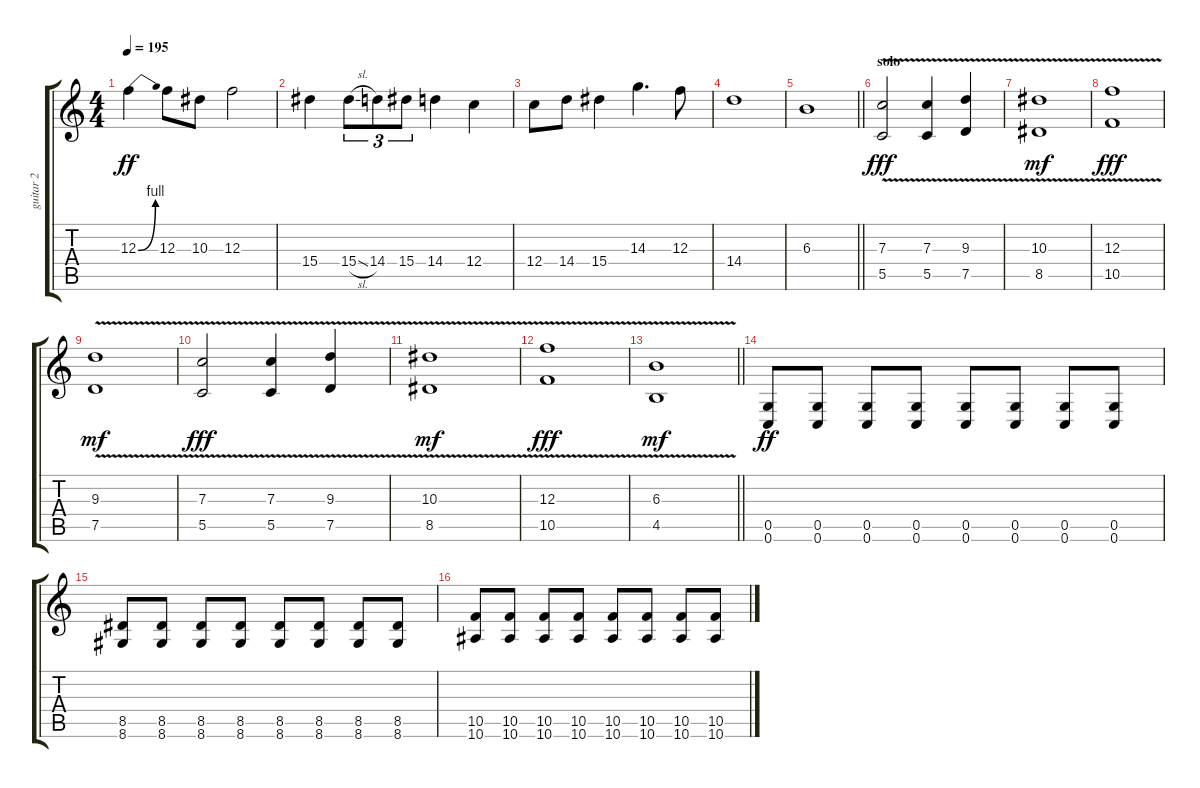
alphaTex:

\track ("guitar 2" "guitar 2") {instrument overdrivenguitar}
\staff {score tabs}
\tuning (D4 A3 F3 C3 G2 C2) {hide}
\ts (4 4)
\tempo 195
\clef g2
\ks c
12.3{be (bend 0 0 60 4)}.4{dy ff} 12.3.8 10.3.8 12.3.2 |
15.4.4 15.4{sl}.8{tu (3 2)} 14.4.8{tu (3 2)} 15.4.8{tu (3 2)} 14.4.4 12.4.4 |
12.4.8 14.4.8 15.4.4 14.3.4{d} 12.3.8 |
14.4.1 |
\barLineRight lightlight
6.3.1 |
\section ("" "solo")
(7.3{v} 5.5).2{dy fff} (7.3{v} 5.5).4 (9.3{v} 7.5).4 |
(10.3{v} 8.5).1{dy mf} |
(12.3{v} 10.5).1{dy fff} |
(9.3{v} 7.5).1{dy mf} |
(7.3{v} 5.5).2{dy fff} (7.3{v} 5.5).4 (9.3{v} 7.5).4 |
(10.3{v} 8.5).1{dy mf} |
(12.3{v} 10.5).1{dy fff} |
\barLineRight lightlight
(6.3{v} 4.5).1{dy mf} |
(0.5 0.6).8{dy ff} (0.5 0.6).8 (0.5 0.6).8 (0.5 0.6).8 (0.5 0.6).8 (0.5 0.6).8 (0.5 0.6).8 (0.5 0.6).8 |
(8.5 8.6).8 (8.5 8.6).8 (8.5 8.6).8 (8.5 8.6).8 (8.5 8.6).8 (8.5 8.6).8 (8.5 8.6).8 (8.5 8.6).8 |
(10.5 10.6).8 (10.5 10.6).8 (10.5 10.6).8 (10.5 10.6).8 (10.5 10.6).8 (10.5 10.6).8 (10.5 10.6).8 (10.5 10.6).8
